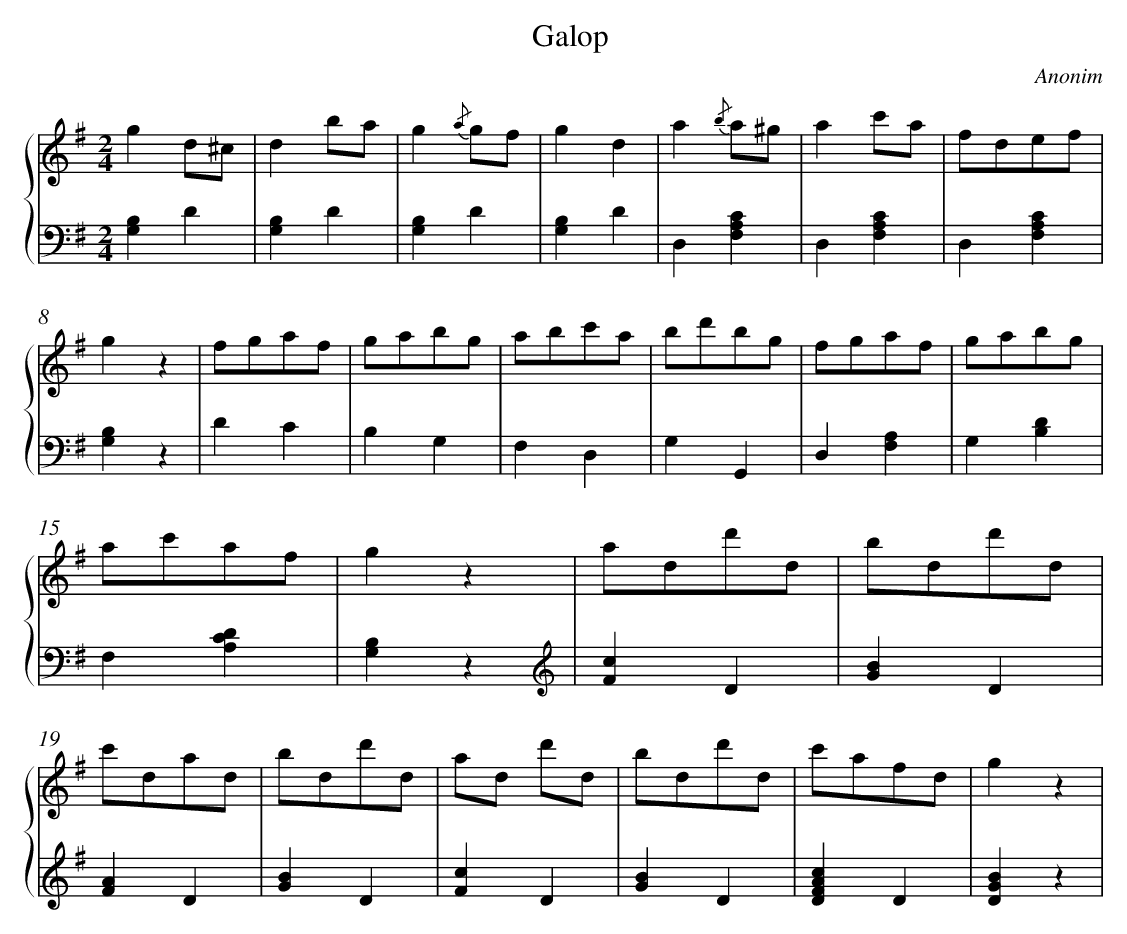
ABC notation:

X:1
T: Galop
C: Anonim
L: 1/4
M: 2/4
%%staves {1 2}
V: 1 clef=treble
V: 2 clef=bass
K: G
[V:1] gd/^c/ |
[V:2] [B,G,]D |
[V:1] db/a/ |
[V:2] [B,G,]D |
[V:1] g{/a} g/f/ |
[V:2] [B,G,]D |
[V:1] gd |
[V:2] [B,G,]D |
[V:1] a{/b} a/^g/ |
[V:2] D,[CA,F,] |
[V:1] ac'/a/ |
[V:2] D,[CA,F,] |
[V:1] f/d/e/f/ |
[V:2] D,[CA,F,] |
[V:1] gz |
[V:2] [B,G,]z |
[V:1] f/g/a/f/ |
[V:2] DC |
[V:1] g/a/b/g/ |
[V:2] B,G, |
[V:1] a/b/c'/a/ |
[V:2] F,D, |
[V:1] b/d'/b/g/ |
[V:2] G,G,, |
[V:1] f/g/a/f/ |
[V:2] D,[A,F,] |
[V:1] g/a/b/g/ |
[V:2] G,[DB,] |
[V:1] a/c'/a/f/ |
[V:2] F,[DCA,] |
[V:1] gz |
[V:2] [B,G,]z |
[V:1] a/d/d'/d/ |
[V:2] [K:clef=treble][cF]D |
[V:1] b/d/d'/d/ |
[V:2] [BG]D |
[V:1] c'/d/a/d/ |
[V:2] [AF]D |
[V:1] b/d/d'/d/ |
[V:2] [BG]D |
[V:1] a/d/ d'/d/ |
[V:2] [cF]D |
[V:1] b/d/d'/d/ |
[V:2] [BG]D |
[V:1] c'/a/f/d/ |
[V:2] [cAFD]D |
[V:1] gz |
[V:2] [BGD]z |
